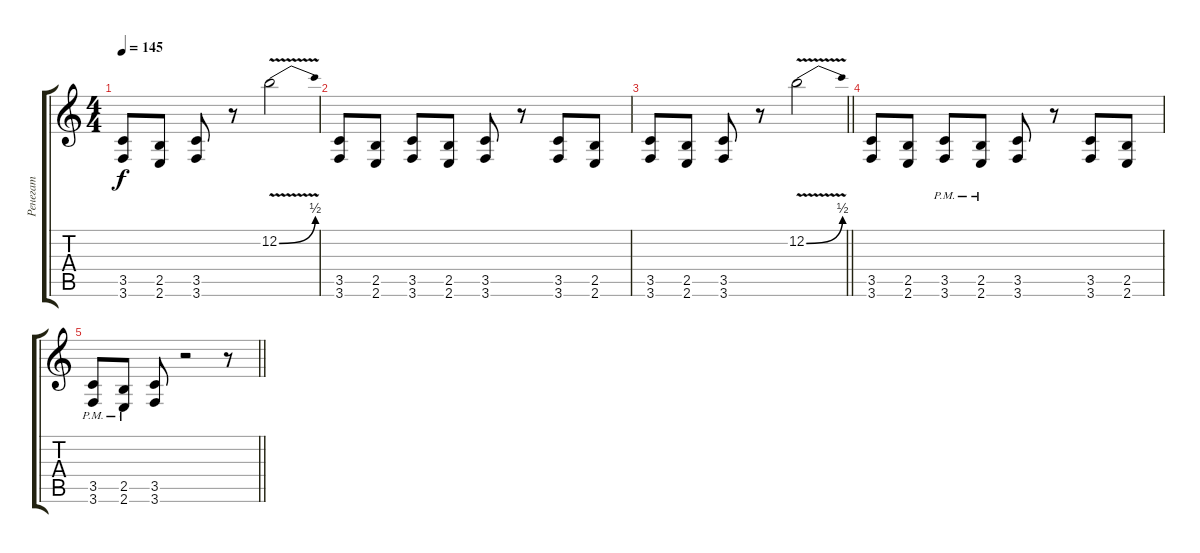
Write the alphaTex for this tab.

\track ("Ренегат" "Ренегат") {instrument overdrivenguitar}
\staff {score tabs}
\tuning (E4 B3 G3 D3 A2 D2) {hide}
\ts (4 4)
\tempo 145
\clef g2
\ks c
(3.5 3.6).8{dy f} (2.5 2.6).8 (3.5 3.6).8 r.8 12.2{be (bend 0 0 60 2) v}.2 |
(3.5 3.6).8 (2.5 2.6).8 (3.5 3.6).8 (2.5 2.6).8 (3.5 3.6).8 r.8 (3.5 3.6).8 (2.5 2.6).8 |
\barLineRight lightlight
(3.5 3.6).8 (2.5 2.6).8 (3.5 3.6).8 r.8 12.2{be (bend 0 0 60 2) v}.2 |
(3.5 3.6).8 (2.5 2.6).8 (3.5{pm} 3.6{pm}).8 (2.5{pm} 2.6{pm}).8 (3.5 3.6).8 r.8 (3.5 3.6).8 (2.5 2.6).8 |
\barLineRight lightlight
(3.5{pm} 3.6{pm}).8 (2.5{pm} 2.6{pm}).8 (3.5 3.6).8 r.2 r.8
